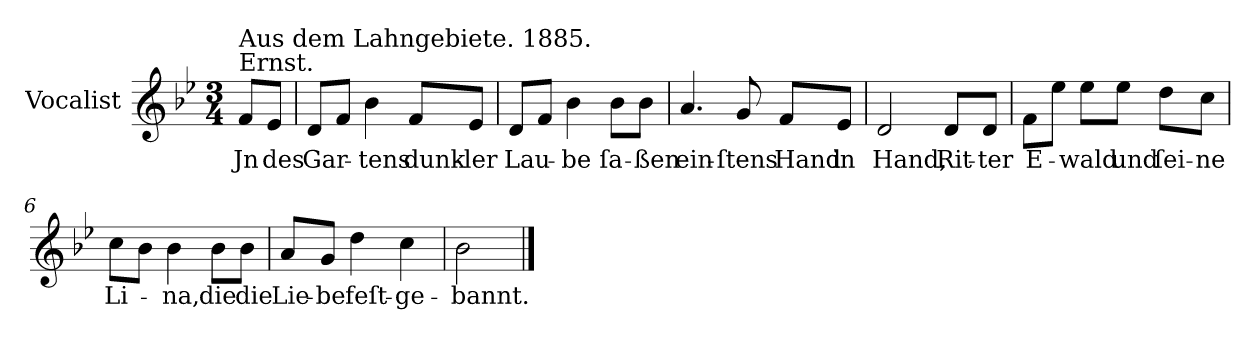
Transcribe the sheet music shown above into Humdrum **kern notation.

**kern	**text
*part1	*part1
*staff1	*staff1
*I"Vocalist	*
*k[b-e-]	*
*B-:	*
*M3/4	*
=	=
!LO:TX:a:t=Ernst.	!
!LO:TX:a:t=Aus dem Lahngebiete. 1885.	!
8fL	Jn
8e-J	des
=1	=1
8dL	Gar-
8fJ	.
4b-	-tens
8fL	dunk-
8e-J	-ler
=2	=2
8dL	Lau-
8fJ	.
4b-	-be
8b-L	ſa-
8b-J	-ßen
=3	=3
4.a	ein-
8g	-ſtens
8fL	Hand
8e-J	in
=4	=4
2d	Hand,
8dL	Rit-
8dJ	-ter
=5	=5
8fL	E-
8ee-J	.
8ee-L	-wald
8ee-J	und
8ddL	ſei-
8ccJ	-ne
=6	=6
8ccL	Li-
8b-J	.
4b-	-na,
8b-L	die
8b-J	die
=7	=7
8aL	Lie-
8gJ	-be
4dd	feſt-
4cc	-ge-
=8	=8
2b-	-bannt.
==	==
*-	*-
